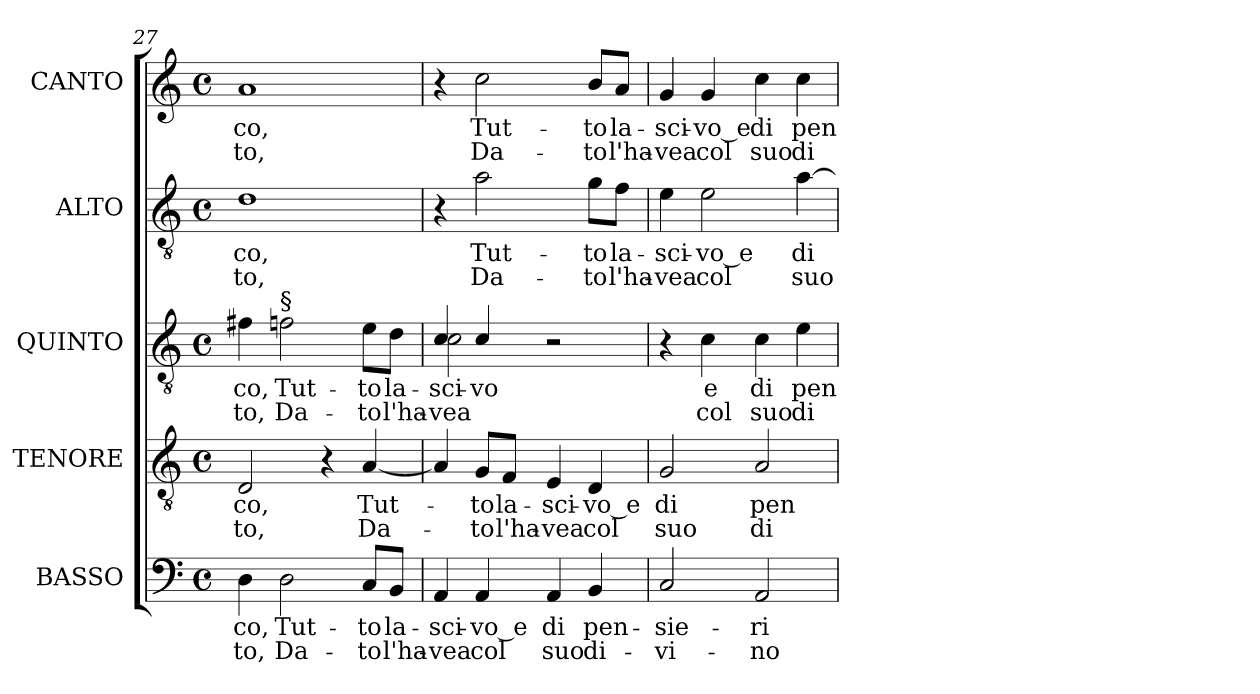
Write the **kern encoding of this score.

**kern	**text	**text	**kern	**text	**text	**kern	**text	**text	**kern	**text	**text	**kern	**text	**text
*part5	*part5	*part5	*part4	*part4	*part4	*part3	*part3	*part3	*part2	*part2	*part2	*part1	*part1	*part1
*staff5	*staff5	*staff5	*staff4	*staff4	*staff4	*staff3	*staff3	*staff3	*staff2	*staff2	*staff2	*staff1	*staff1	*staff1
*I"BASSO	*	*	*I"TENORE	*	*	*I"QUINTO	*	*	*I"ALTO	*	*	*I"CANTO	*	*
*I'B	*	*	*I'T	*	*	*	*	*	*I'A.	*	*	*	*	*
*clefF4	*	*	*clefGv2	*	*	*clefGv2	*	*	*clefGv2	*	*	*clefG2	*	*
*	*	*	*ITrd7c12	*	*	*ITrd7c12	*	*	*ITrd7c12	*	*	*	*	*
*k[]	*	*	*k[]	*	*	*k[]	*	*	*k[]	*	*	*k[]	*	*
*C:	*	*	*C:	*	*	*C:	*	*	*C:	*	*	*C:	*	*
*M4/4	*	*	*M4/4	*	*	*M4/4	*	*	*M4/4	*	*	*M4/4	*	*
*met(c)	*	*	*met(c)	*	*	*met(c)	*	*	*met(c)	*	*	*met(c)	*	*
=27	=27	=27	=27	=27	=27	=27	=27	=27	=27	=27	=27	=27	=27	=27
!	!LO:LY:b:color=#000000	!LO:LY:b:color=#000000	!	!	!	!	!	!	!	!	!	!	!	!
!	!	!	!	!LO:LY:b:color=#000000	!LO:LY:b:color=#000000	!	!	!	!	!	!	!	!	!
!	!	!	!	!	!	!	!LO:LY:b:color=#000000	!LO:LY:b:color=#000000	!	!	!	!	!	!
!	!	!	!	!	!	!	!	!	!	!LO:LY:b:color=#000000	!LO:LY:b:color=#000000	!	!	!
!	!	!	!	!	!	!	!	!	!	!	!	!	!LO:LY:b:color=#000000	!LO:LY:b:color=#000000
4Di\	-co,	-to,	2DDi/	-co,	-to,	4F#Xi\	-co,	-to,	1Di	-co,	-to,	1ai	-co,	-to,
!	!LO:LY:b:color=#000000	!LO:LY:b:color=#000000	!	!	!	!	!	!	!	!	!	!	!	!
!	!	!	!	!	!	!LO:TX:a:t=§	!	!	!	!	!	!	!	!
!	!	!	!	!	!	!	!LO:LY:b:color=#000000	!LO:LY:b:color=#000000	!	!	!	!	!	!
2Di\	Tut-	Da-	.	.	.	2Fi\	Tut-	Da-	.	.	.	.	.	.
.	.	.	4r	.	.	.	.	.	.	.	.	.	.	.
!	!LO:LY:b:color=#000000	!LO:LY:b:color=#000000	!	!	!	!	!	!	!	!	!	!	!	!
!	!	!	!	!LO:LY:b:color=#000000	!LO:LY:b:color=#000000	!	!	!	!	!	!	!	!	!
!	!	!	!	!	!	!	!LO:LY:b:color=#000000	!LO:LY:b:color=#000000	!	!	!	!	!	!
8Ci/L	-to	-to	[<4AAi/	Tut-	Da-	8Ei\L	-to	-to	.	.	.	.	.	.
!	!LO:LY:b:color=#000000	!LO:LY:b:color=#000000	!	!	!	!	!	!	!	!	!	!	!	!
!	!	!	!	!	!	!	!LO:LY:b:color=#000000	!LO:LY:b:color=#000000	!	!	!	!	!	!
8BBi/J	la-	l'ha-	.	.	.	8Di\J	la-	l'ha-	.	.	.	.	.	.
=28	=28	=28	=28	=28	=28	=28	=28	=28	=28	=28	=28	=28	=28	=28
!	!LO:LY:b:color=#000000	!LO:LY:b:color=#000000	!	!	!	!	!	!	!	!	!	!	!	!
!	!	!	!	!	!	!	!LO:LY:b:color=#000000	!LO:LY:b:color=#000000	!	!	!	!	!	!
*	*	*	*	*	*	*^	*	*	*	*	*	*	*	*
4AAi/	-sci-	-vea	4AAi/]	.	.	4Ci/	2Ci\	-sci-	-vea	4r	.	.	4r	.	.
!	!LO:LY:b:color=#000000	!LO:LY:b:color=#000000	!	!	!	!	!	!	!	!	!	!	!	!	!
!	!	!	!	!LO:LY:b:color=#000000	!LO:LY:b:color=#000000	!	!	!	!	!	!	!	!	!	!
!	!	!	!	!	!	!	!	!LO:LY:b:color=#000000	!	!	!	!	!	!	!
!	!	!	!	!	!	!	!	!	!	!	!LO:LY:b:color=#000000	!LO:LY:b:color=#000000	!	!	!
!	!	!	!	!	!	!	!	!	!	!	!	!	!	!LO:LY:b:color=#000000	!LO:LY:b:color=#000000
4AAi/	-vo_e	col	8GGi/L	-to	-to	4Ci/	.	-vo	.	2Ai\	Tut-	Da-	2cci\	Tut-	Da-
!	!	!	!	!LO:LY:b:color=#000000	!LO:LY:b:color=#000000	!	!	!	!	!	!	!	!	!	!
.	.	.	8FFi/J	la-	l'ha-	.	.	.	.	.	.	.	.	.	.
!	!LO:LY:b:color=#000000	!LO:LY:b:color=#000000	!	!	!	!	!	!	!	!	!	!	!	!	!
!	!	!	!	!LO:LY:b:color=#000000	!LO:LY:b:color=#000000	!	!	!	!	!	!	!	!	!	!
4AAi/	di	suo	4EEi/	-sci-	-vea	2r	2ryy	.	.	.	.	.	.	.	.
!	!LO:LY:b:color=#000000	!LO:LY:b:color=#000000	!	!	!	!	!	!	!	!	!	!	!	!	!
!	!	!	!	!LO:LY:b:color=#000000	!LO:LY:b:color=#000000	!	!	!	!	!	!	!	!	!	!
!	!	!	!	!	!	!	!	!	!	!	!LO:LY:b:color=#000000	!LO:LY:b:color=#000000	!	!	!
!	!	!	!	!	!	!	!	!	!	!	!	!	!	!LO:LY:b:color=#000000	!LO:LY:b:color=#000000
4BBi/	pen-	di-	4DDi/	-vo_e	col	.	.	.	.	8Gi\L	-to	-to	8bi/L	-to	-to
!	!	!	!	!	!	!	!	!	!	!	!LO:LY:b:color=#000000	!LO:LY:b:color=#000000	!	!	!
!	!	!	!	!	!	!	!	!	!	!	!	!	!	!LO:LY:b:color=#000000	!LO:LY:b:color=#000000
.	.	.	.	.	.	.	.	.	.	8Fi\J	la-	l'ha-	8ai/J	la-	l'ha-
*	*	*	*	*	*	*v	*v	*	*	*	*	*	*	*	*
=29	=29	=29	=29	=29	=29	=29	=29	=29	=29	=29	=29	=29	=29	=29
!	!LO:LY:b:color=#000000	!LO:LY:b:color=#000000	!	!	!	!	!	!	!	!	!	!	!	!
!	!	!	!	!LO:LY:b:color=#000000	!LO:LY:b:color=#000000	!	!	!	!	!	!	!	!	!
!	!	!	!	!	!	!	!	!	!	!LO:LY:b:color=#000000	!LO:LY:b:color=#000000	!	!	!
!	!	!	!	!	!	!	!	!	!	!	!	!	!LO:LY:b:color=#000000	!LO:LY:b:color=#000000
2Ci/	-sie-	-vi-	2GGi/	di	suo	4r	.	.	4Ei\	-sci-	-vea	4gi/	-sci-	-vea
!	!	!	!	!	!	!	!LO:LY:b:color=#000000	!LO:LY:b:color=#000000	!	!	!	!	!	!
!	!	!	!	!	!	!	!	!	!	!LO:LY:b:color=#000000	!LO:LY:b:color=#000000	!	!	!
!	!	!	!	!	!	!	!	!	!	!	!	!	!LO:LY:b:color=#000000	!LO:LY:b:color=#000000
.	.	.	.	.	.	4Ci\	e	col	2Ei\	-vo_e	col	4gi/	-vo_e	col
!	!LO:LY:b:color=#000000	!LO:LY:b:color=#000000	!	!	!	!	!	!	!	!	!	!	!	!
!	!	!	!	!LO:LY:b:color=#000000	!LO:LY:b:color=#000000	!	!	!	!	!	!	!	!	!
!	!	!	!	!	!	!	!LO:LY:b:color=#000000	!LO:LY:b:color=#000000	!	!	!	!	!	!
!	!	!	!	!	!	!	!	!	!	!	!	!	!LO:LY:b:color=#000000	!LO:LY:b:color=#000000
2AAi/	-ri	-no	2AAi/	pen-	di-	4Ci\	di	suo	.	.	.	4cci\	di	suo
!	!	!	!	!	!	!	!LO:LY:b:color=#000000	!LO:LY:b:color=#000000	!	!	!	!	!	!
!	!	!	!	!	!	!	!	!	!	!LO:LY:b:color=#000000	!LO:LY:b:color=#000000	!	!	!
!	!	!	!	!	!	!	!	!	!	!	!	!	!LO:LY:b:color=#000000	!LO:LY:b:color=#000000
.	.	.	.	.	.	4Ei\	pen-	di-	[>4Ai\	di	suo	4cci\	pen-	di-
=	=	=	=	=	=	=	=	=	=	=	=	=	=	=
*-	*-	*-	*-	*-	*-	*-	*-	*-	*-	*-	*-	*-	*-	*-
